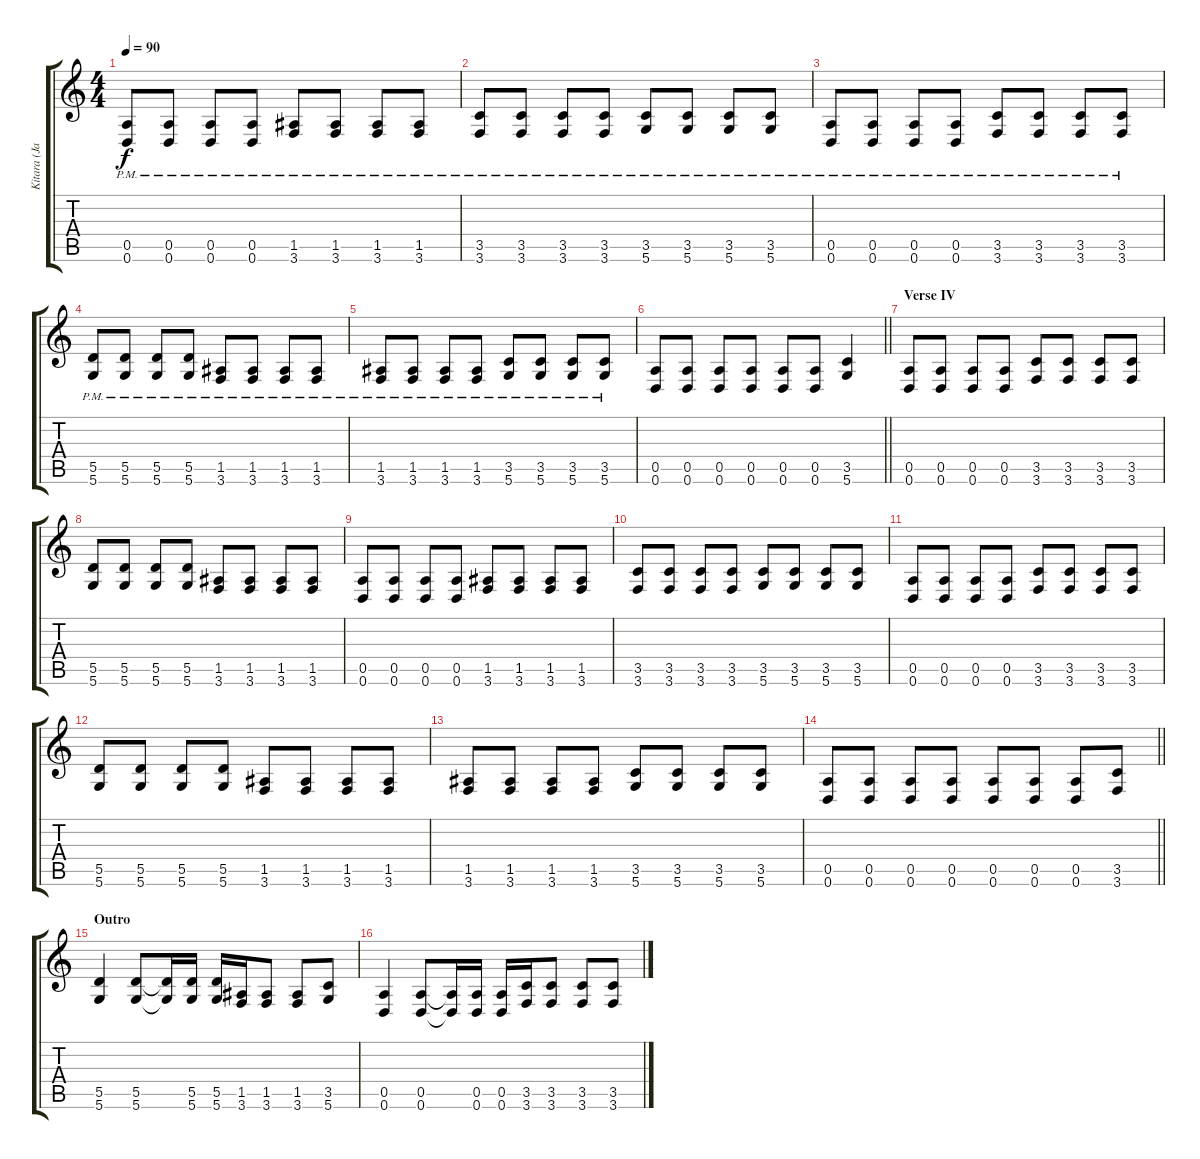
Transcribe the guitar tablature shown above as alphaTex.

\track ("Kitara (Jarkko Petosalmi)" "Kitara (Ja") {instrument distortionguitar}
\staff {score tabs}
\tuning (E4 B3 G3 D3 A2 D2) {hide}
\ts (4 4)
\tempo 90
\clef g2
\ks c
(0.5{pm} 0.6{pm}).8{dy f} (0.5{pm} 0.6{pm}).8 (0.5{pm} 0.6{pm}).8 (0.5{pm} 0.6{pm}).8 (1.5{pm} 3.6{pm}).8 (1.5{pm} 3.6{pm}).8 (1.5{pm} 3.6{pm}).8 (1.5{pm} 3.6{pm}).8 |
(3.5{pm} 3.6{pm}).8 (3.5{pm} 3.6{pm}).8 (3.5{pm} 3.6{pm}).8 (3.5{pm} 3.6{pm}).8 (3.5{pm} 5.6{pm}).8 (3.5{pm} 5.6{pm}).8 (3.5{pm} 5.6{pm}).8 (3.5{pm} 5.6{pm}).8 |
(0.5{pm} 0.6{pm}).8 (0.5{pm} 0.6{pm}).8 (0.5{pm} 0.6{pm}).8 (0.5{pm} 0.6{pm}).8 (3.5{pm} 3.6{pm}).8 (3.5{pm} 3.6{pm}).8 (3.5{pm} 3.6{pm}).8 (3.5{pm} 3.6{pm}).8 |
(5.5{pm} 5.6{pm}).8 (5.5{pm} 5.6{pm}).8 (5.5{pm} 5.6{pm}).8 (5.5{pm} 5.6{pm}).8 (1.5{pm} 3.6{pm}).8 (1.5{pm} 3.6{pm}).8 (1.5{pm} 3.6{pm}).8 (1.5{pm} 3.6{pm}).8 |
(1.5{pm} 3.6{pm}).8 (1.5{pm} 3.6{pm}).8 (1.5{pm} 3.6{pm}).8 (1.5{pm} 3.6{pm}).8 (3.5{pm} 5.6{pm}).8 (3.5{pm} 5.6{pm}).8 (3.5{pm} 5.6{pm}).8 (3.5{pm} 5.6{pm}).8 |
\barLineRight lightlight
(0.5 0.6).8 (0.5 0.6).8 (0.5 0.6).8 (0.5 0.6).8 (0.5 0.6).8 (0.5 0.6).8 (3.5 5.6).4 |
\section ("" "Verse IV")
(0.5 0.6).8 (0.5 0.6).8 (0.5 0.6).8 (0.5 0.6).8 (3.5 3.6).8 (3.5 3.6).8 (3.5 3.6).8 (3.5 3.6).8 |
(5.5 5.6).8 (5.5 5.6).8 (5.5 5.6).8 (5.5 5.6).8 (1.5 3.6).8 (1.5 3.6).8 (1.5 3.6).8 (1.5 3.6).8 |
(0.5 0.6).8 (0.5 0.6).8 (0.5 0.6).8 (0.5 0.6).8 (1.5 3.6).8 (1.5 3.6).8 (1.5 3.6).8 (1.5 3.6).8 |
(3.5 3.6).8 (3.5 3.6).8 (3.5 3.6).8 (3.5 3.6).8 (3.5 5.6).8 (3.5 5.6).8 (3.5 5.6).8 (3.5 5.6).8 |
(0.5 0.6).8 (0.5 0.6).8 (0.5 0.6).8 (0.5 0.6).8 (3.5 3.6).8 (3.5 3.6).8 (3.5 3.6).8 (3.5 3.6).8 |
(5.5 5.6).8 (5.5 5.6).8 (5.5 5.6).8 (5.5 5.6).8 (1.5 3.6).8 (1.5 3.6).8 (1.5 3.6).8 (1.5 3.6).8 |
(1.5 3.6).8 (1.5 3.6).8 (1.5 3.6).8 (1.5 3.6).8 (3.5 5.6).8 (3.5 5.6).8 (3.5 5.6).8 (3.5 5.6).8 |
\barLineRight lightlight
(0.5 0.6).8 (0.5 0.6).8 (0.5 0.6).8 (0.5 0.6).8 (0.5 0.6).8 (0.5 0.6).8 (0.5 0.6).8 (3.5 3.6).8 |
\section ("" "Outro")
(5.5 5.6).4 (5.5 5.6).8 (5.5{t} 5.6{t}).16 (5.5 5.6).16 (5.5 5.6).16 (1.5 3.6).16 (1.5 3.6).8 (1.5 3.6).8 (3.5 5.6).8 |
(0.5 0.6).4 (0.5 0.6).8 (0.5{t} 0.6{t}).16 (0.5 0.6).16 (0.5 0.6).16 (3.5 3.6).16 (3.5 3.6).8 (3.5 3.6).8 (3.5 3.6).8
